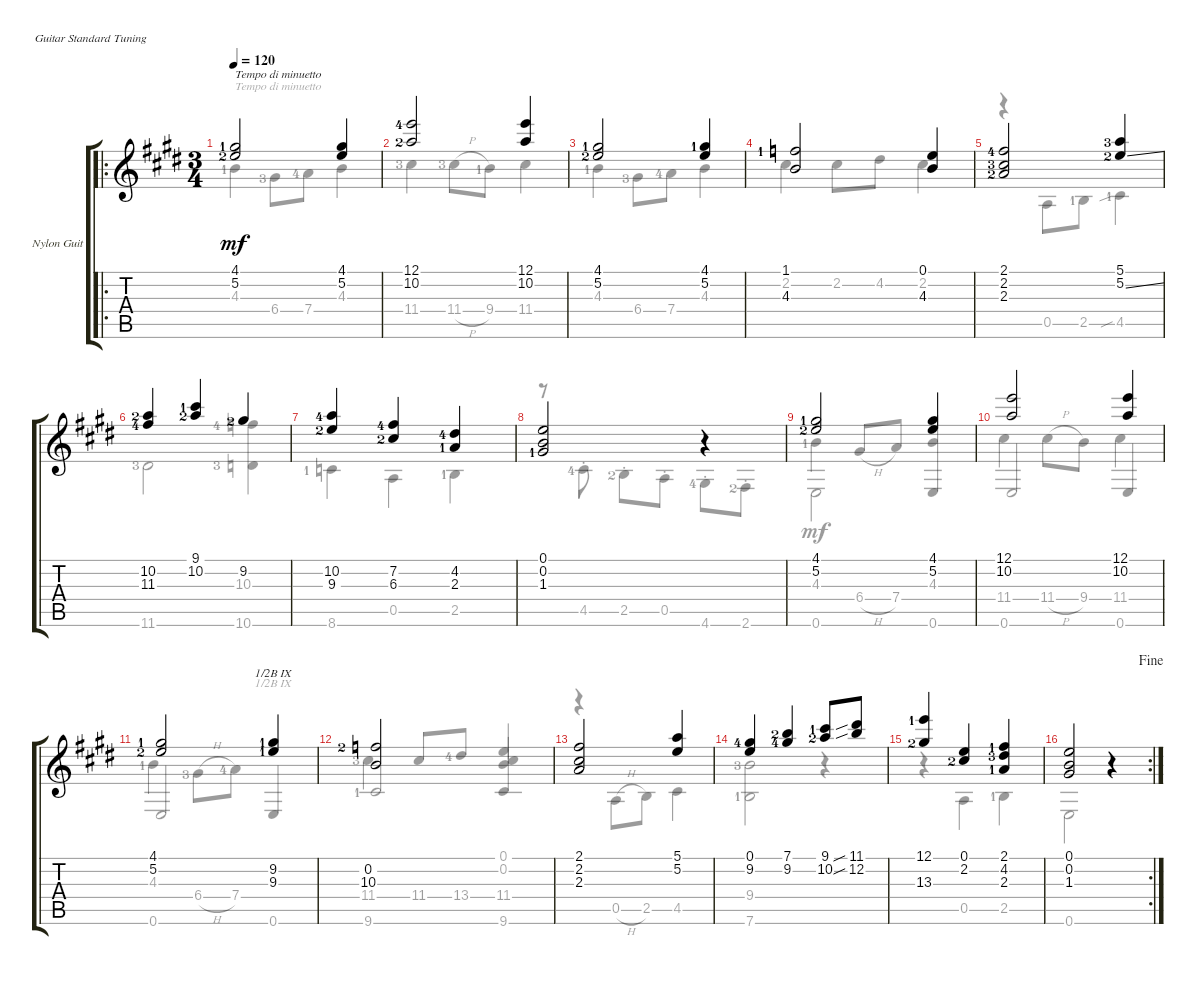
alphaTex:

\defaultSystemsLayout 4
\bracketExtendMode groupsimilarinstruments
\firstSystemTrackNameOrientation horizontal
\otherSystemsTrackNameOrientation horizontal
\track ("Nylon Guitar" "Nylon Guit") {instrument acousticguitarsteel}
\staff {score tabs}
\tuning (E4 B3 G3 D3 A2 E2)
\voice
\ro
\ts (3 4)
\tempo 120
\clef g2
\scale
0.444444
\ks e
(4.1{lf 2} 5.2{lf 3}).2{txt "Tempo di minuetto" dy mf instrument acousticguitarsteel} (5.2 4.1).4 |
\scale
0.202469 (12.1{lf 5} 10.2{lf 3}).2 (12.1 10.2).4 |
\scale
0.202469 (5.2{lf 3} 4.1{lf 2}).2 (4.1{lf 2} 5.2).4 |
\scale
0.150617 (1.1{lf 2} 4.3).2 (0.1 4.3).4 |
\scale
0.455128 (2.1{lf 5} 2.2{lf 4} 2.3{lf 3}).2 (5.1{lf 4} 5.2{ss lf 3}).4 |
\scale
0.349359 (11.3{lf 5} 10.2{lf 3}).4 (9.1{lf 2} 10.2{lf 3}).4 9.2{lf 3}.4 |
(10.2{lf 5} 9.3{lf 3}).4 (7.2{lf 5} 6.3{lf 3}).4 (4.2{lf 5} 2.3{lf 2}).4 |
(0.1 0.2 1.3{lf 2}).2 r.4 |
(4.1{lf 2} 5.2{lf 3}).2 (4.1 5.2).4 |
(12.1 10.2).2 (12.1 10.2).4 |
(4.1{lf 2} 5.2{lf 3}).2 (9.2{lf 2} 9.3{lf 2}).4{barre (9 half)} |
(10.3{lf 3} 0.2).2 |
(2.1 2.2 2.3).2 (5.1 5.2).4 |
(9.2{lf 5} 0.1).4 (7.1{lf 3} 9.2{lf 5}).4 (9.1{lf 2} 10.2{lf 3}).8 (11.1{sib} 12.2{sib}).8 |
(12.1{lf 2} 13.3{lf 3}).4 (0.1 2.2{lf 3}).4 (2.1{lf 2} 4.2{lf 4} 2.3{lf 2}).4 |
\rc 2
\jump fine
(0.1 0.2 1.3).2 r.4
\voice
\clef g2
\ottava regular
\simile none
\scale
0.444444
\ks e
4.3{lf 2}.4{txt "Tempo di minuetto" dy mf} 6.4{lf 4}.8 7.4{lf 5}.8 4.3.4 |
\scale
0.202469 11.4{lf 4}.4 11.4{h lf 4}.8 9.4{lf 2}.8 11.4.4 |
\scale
0.202469 4.3{lf 2}.4 6.4{lf 4}.8 7.4{lf 5}.8 4.3.4 |
\scale
0.150617 2.2.4 2.2.8 4.2.8 2.2.4 |
\scale
0.455128 r.4 0.5.8 2.5{lf 2}.8 4.5{sib lf 2}.4 |
\scale
0.349359 11.6{lf 4}.2 (10.6{lf 4} 10.3{lf 5}).4 |
8.6{lf 2}.4 0.5.4 2.5{lf 2}.4 |
r.8 4.5{st lf 5}.8 2.5{st lf 3}.8 0.5{st}.8 4.6{st lf 5}.8 2.6{st lf 3}.8 |
4.3{lf 2}.4 6.4{h}.8 7.4.8 (4.3 0.6).4{beam invert} |
0.6.2{beam invert} 0.6.4{beam invert} |
0.6.2{beam invert} 0.6.4{barre (9 half) beam invert} |
9.6{lf 2}.2{beam invert} (9.6 0.2).4{beam invert} |
r.4 0.5{h}.8 2.5.8 4.5.4 |
(7.6{lf 2} 9.4{lf 4}).2 r.4 |
r.4 0.5.4 2.5{lf 2}.4 |
0.6.2
\voice
\clef g2
\ottava regular
\simile none
\scale
0.444444
\ks e
|
\scale
0.202469 |
\scale
0.202469 |
\scale
0.150617 |
\scale
0.455128 |
\scale
0.349359 |
|
|
0.6.2 |
11.4.4 11.4{h}.8 9.4.8 11.4.4 |
4.3{lf 2}.4 6.4{h lf 4}.8 7.4{lf 5}.8 |
11.4{lf 4}.4 11.4.8 13.4{lf 5}.8 (0.1 11.4).4{beam invert} |
|
|
|
